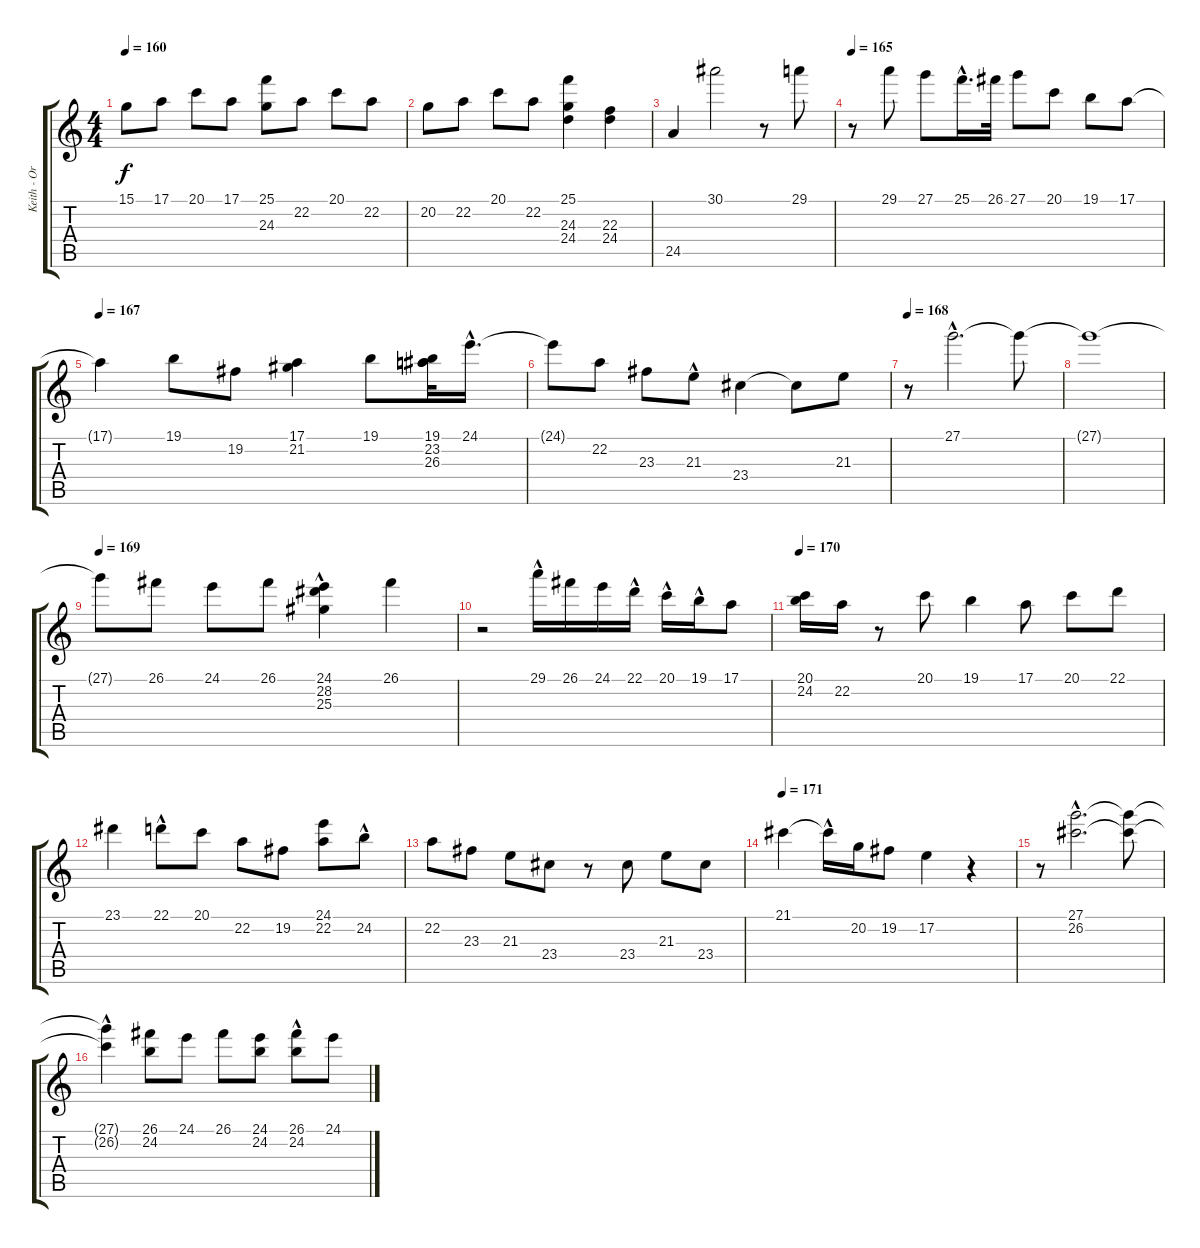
\track ("Keith - Organ RH" "Keith - Or") {instrument rockorgan}
\staff {score tabs}
\tuning (E4 B3 G3 D3 A2 E2) {hide}
\ts (4 4)
\tempo 158
\tempo 160
\clef g2
\ks c
15.1.8{dy f} 17.1.8 20.1.8 17.1.8 (25.1 24.3).8 22.2.8 20.1.8 22.2.8 |
20.2.8 22.2.8 20.1.8 22.2.8 (25.1 24.3 24.4).4 (22.3 24.4).4 |
24.5.4 30.1.2 r.8 29.1.8 |
\tempo 166
\tempo 165
r.8 29.1.8 27.1.8 25.1{hac}.16{d} 26.1.32 27.1.8 20.1.8 19.1.8 17.1.8 |
\tempo 167
17.1{t}.4 19.1.8 19.2.8 (17.1 21.2).4 19.1.8 (19.1 23.2 26.3).32 24.1{hac}.16{d} |
24.1{t}.8 22.2.8 23.3.8 21.3{hac}.8 23.4.4 23.4{t}.8 21.3.8 |
\tempo 168
r.8 27.1{hac}.2{d} 27.1{t}.8 |
27.1{t}.1 |
\tempo 169
27.1{t}.8 26.1.8 24.1.8 26.1.8 (24.1{hac} 28.2 25.3{hac}).4 26.1.4 |
r.2 29.1{hac}.16 26.1.16 24.1.16 22.1{hac}.16 20.1{hac}.16 19.1{hac}.16 17.1.8 |
\tempo 170
(20.1 24.2).16 22.2.16 r.8 20.1.8 19.1.4 17.1.8 20.1.8 22.1.8 |
23.1.4 22.1{hac}.8 20.1.8 22.2.8 19.2.8 (24.1 22.2).8 24.2{hac}.8 |
22.2.8 23.3.8 21.3.8 23.4.8 r.8 23.4.8 21.3.8 23.4.8 |
\tempo 171
21.1.4 21.1{hac t}.16 20.2.16 19.2.8 17.2.4 r.4 |
r.8 (27.1{hac} 26.2{hac}).2{d} (27.1{t} 26.2{t}).8 |
(27.1{hac t} 26.2{t}).4 (26.1 24.2).8 24.1.8 26.1.8 (24.1 24.2).8 (26.1 24.2{hac}).8 24.1.8
